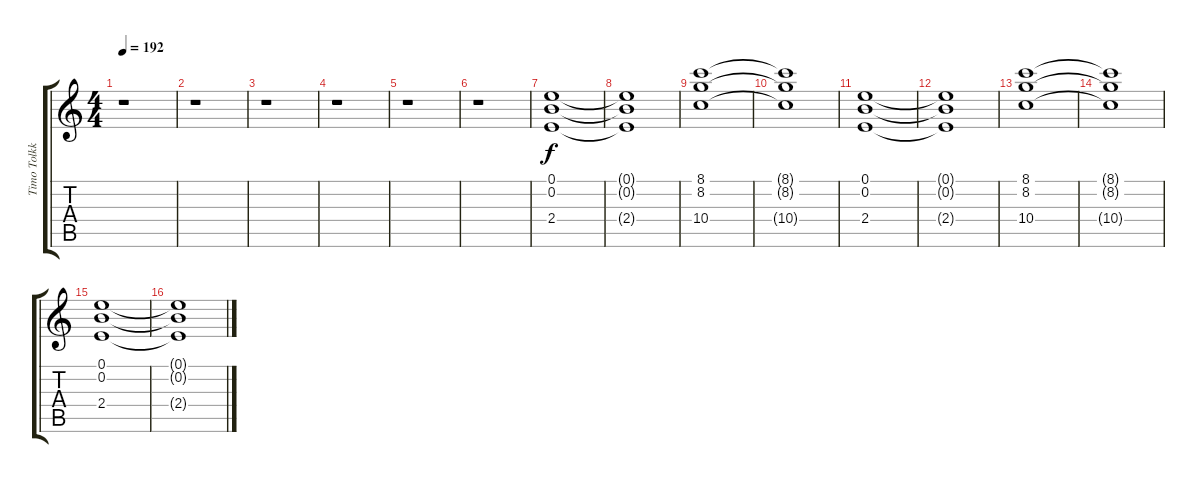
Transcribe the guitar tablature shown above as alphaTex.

\track ("Timo Tolkki" "Timo Tolkk") {instrument distortionguitar}
\staff {score tabs}
\tuning (E4 B3 G3 D3 A2 E2) {hide}
\ts (4 4)
\tempo 192
\clef g2
\ks c
r.1{dy f} |
r.1 |
r.1 |
r.1 |
r.1 |
r.1 |
(0.1 0.2 2.4).1 |
(0.1{t} 0.2{t} 2.4{t}).1 |
(8.1 8.2 10.4).1 |
(8.1{t} 8.2{t} 10.4{t}).1 |
(0.1 0.2 2.4).1 |
(0.1{t} 0.2{t} 2.4{t}).1 |
(8.1 8.2 10.4).1 |
(8.1{t} 8.2{t} 10.4{t}).1 |
(0.1 0.2 2.4).1 |
(0.1{t} 0.2{t} 2.4{t}).1
